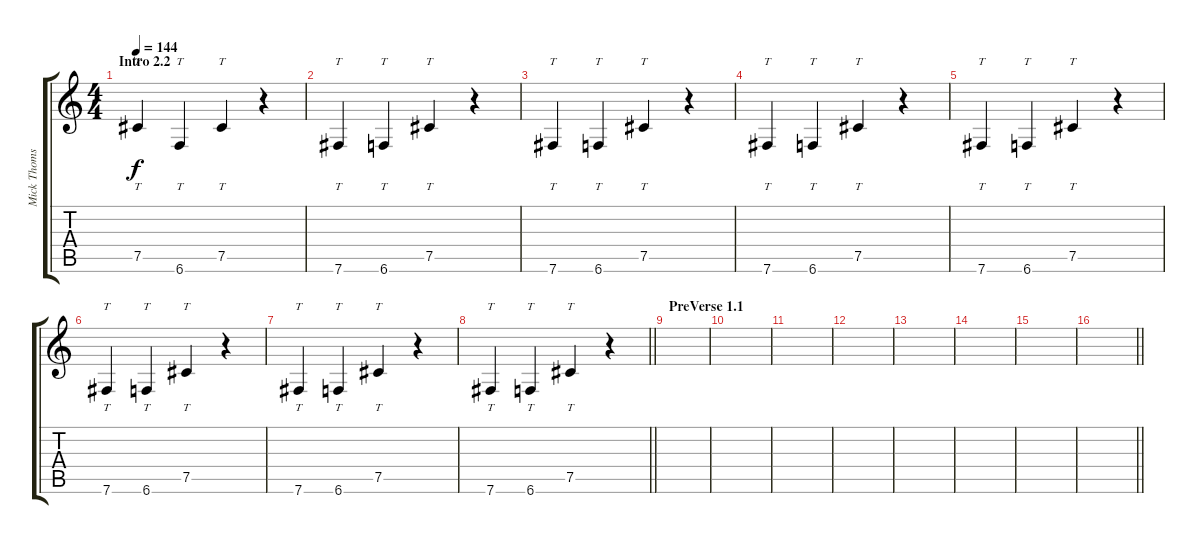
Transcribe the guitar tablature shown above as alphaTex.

\track ("Mick Thomson" "Mick Thoms") {instrument overdrivenguitar}
\staff {score tabs}
\tuning (Db4 Ab3 E3 B2 Gb2 B1) {hide}
\ts (4 4)
\section ("" "Intro 2.2")
\tempo 144
\clef g2
\ks c
7.5.4{tt dy f} 6.6.4{tt} 7.5.4{tt} r.4 |
7.6.4{tt} 6.6.4{tt} 7.5.4{tt} r.4 |
7.6.4{tt} 6.6.4{tt} 7.5.4{tt} r.4 |
7.6.4{tt} 6.6.4{tt} 7.5.4{tt} r.4 |
7.6.4{tt} 6.6.4{tt} 7.5.4{tt} r.4 |
7.6.4{tt} 6.6.4{tt} 7.5.4{tt} r.4 |
7.6.4{tt} 6.6.4{tt} 7.5.4{tt} r.4 |
\barLineRight lightlight
7.6.4{tt} 6.6.4{tt} 7.5.4{tt} r.4 |
\section ("" "PreVerse 1.1")
|
|
|
|
|
|
|
\barLineRight lightlight
